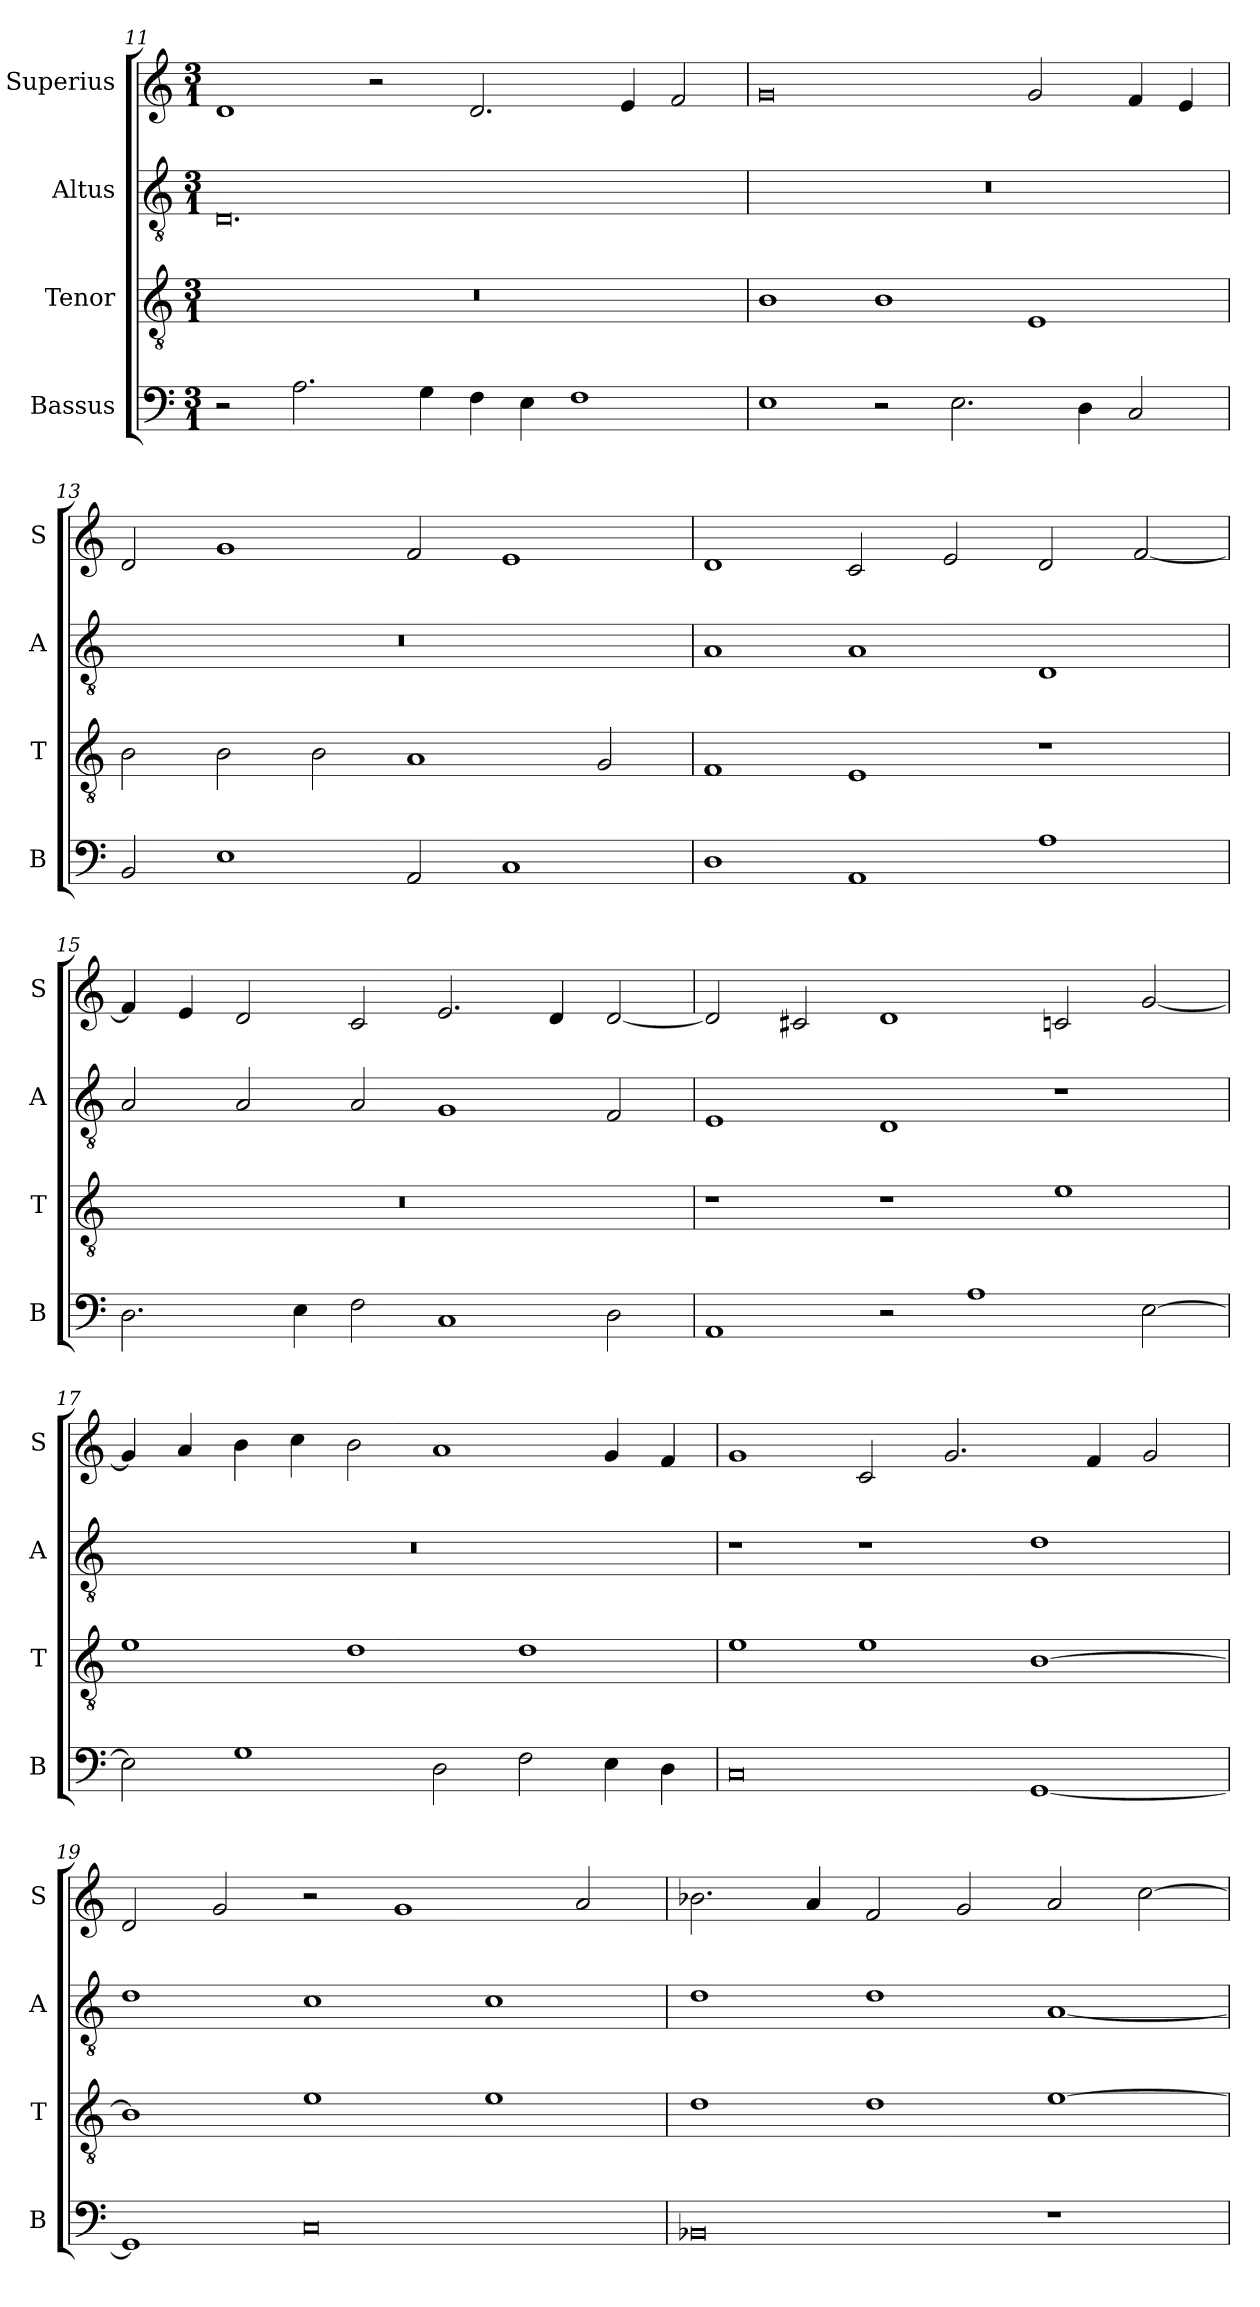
**kern	**kern	**kern	**kern
*part4	*part3	*part2	*part1
*staff4	*staff3	*staff2	*staff1
*I"Bassus	*I"Tenor	*I"Altus	*I"Superius
*I'B	*I'T	*I'A	*I'S
*clefF4	*clefGv2	*clefGv2	*clefG2
*k[]	*k[]	*k[]	*k[]
*M3/1	*M3/1	*M3/1	*M3/1
=11	=11	=11	=11
2r	0.r	0.D	1d
2.A\	.	.	.
.	.	.	2r
4G\	.	.	.
4F\	.	.	2.d/
4E\	.	.	.
1F	.	.	.
.	.	.	4e/
.	.	.	2f/
=12	=12	=12	=12
1E	1B	0.r	0g
2r	1B	.	.
2.E\	.	.	.
.	1E	.	2g/
4D\	.	.	.
2C/	.	.	4f/
.	.	.	4e/
=13	=13	=13	=13
2BB/	2B\	0.r	2d/
1E	2B\	.	1g
.	2B\	.	.
2AA/	1A	.	2f/
1C	.	.	1e
.	2G/	.	.
=14	=14	=14	=14
1D	1F	1A	1d
1AA	1E	1A	2c/
.	.	.	2e/
1A	1r	1D	2d/
.	.	.	[2f/
=15	=15	=15	=15
2.D\	0.r	2A/	4f/]
.	.	.	4e/
.	.	2A/	2d/
4E\	.	.	.
2F\	.	2A/	2c/
1C	.	1G	2.e/
.	.	.	4d/
2D\	.	2F/	[2d/
=16	=16	=16	=16
1AA	1r	1E	2d/]
.	.	.	2c#X/
2r	1r	1D	1d
1A	.	.	.
.	1e	1r	2cn/
[2E\	.	.	[2g/
=17	=17	=17	=17
2E\]	1e	0.r	4g/]
.	.	.	4a/
1G	.	.	4b\
.	.	.	4cc\
.	1d	.	2b\
2D\	.	.	1a
2F\	1d	.	.
4E\	.	.	4g/
4D\	.	.	4f/
=18	=18	=18	=18
0C	1e	1r	1g
.	1e	1r	2c/
.	.	.	2.g/
[1GG	[1B	1d	.
.	.	.	4f/
.	.	.	2g/
=19	=19	=19	=19
1GG]	1B]	1d	2d/
.	.	.	2g/
0C	1e	1c	2r
.	.	.	1g
.	1e	1c	.
.	.	.	2a/
=20	=20	=20	=20
0BB-X	1d	1d	2.b-X\
.	.	.	4a/
.	1d	1d	2f/
.	.	.	2g/
1r	[1e	[1A	2a/
.	.	.	[2cc\
=	=	=	=
*-	*-	*-	*-
